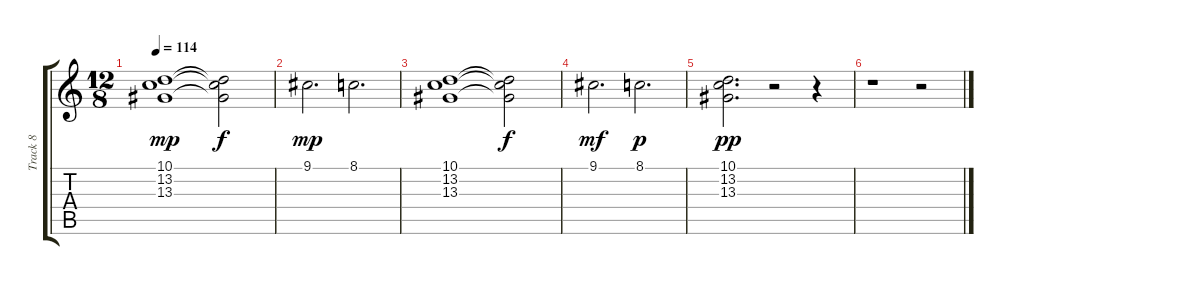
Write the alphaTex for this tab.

\track ("Track 8" "Track 8") {instrument tremolostrings}
\staff {score tabs}
\tuning (E4 B3 G3 D3 A2 E2) {hide}
\ts (12 8)
\tempo 114
\clef g2
\ks c
(10.1 13.2 13.3).1{dy mp} (10.1{t} 13.2{t} 13.3{t}).2{dy f} |
9.1.2{d dy mp} 8.1.2{d} |
(10.1 13.2 13.3).1 (10.1{t} 13.2{t} 13.3{t}).2{dy f} |
9.1.2{d dy mf} 8.1.2{d dy p} |
(10.1 13.2 13.3).2{d dy pp} r.2 r.4 |
r.1 r.2
